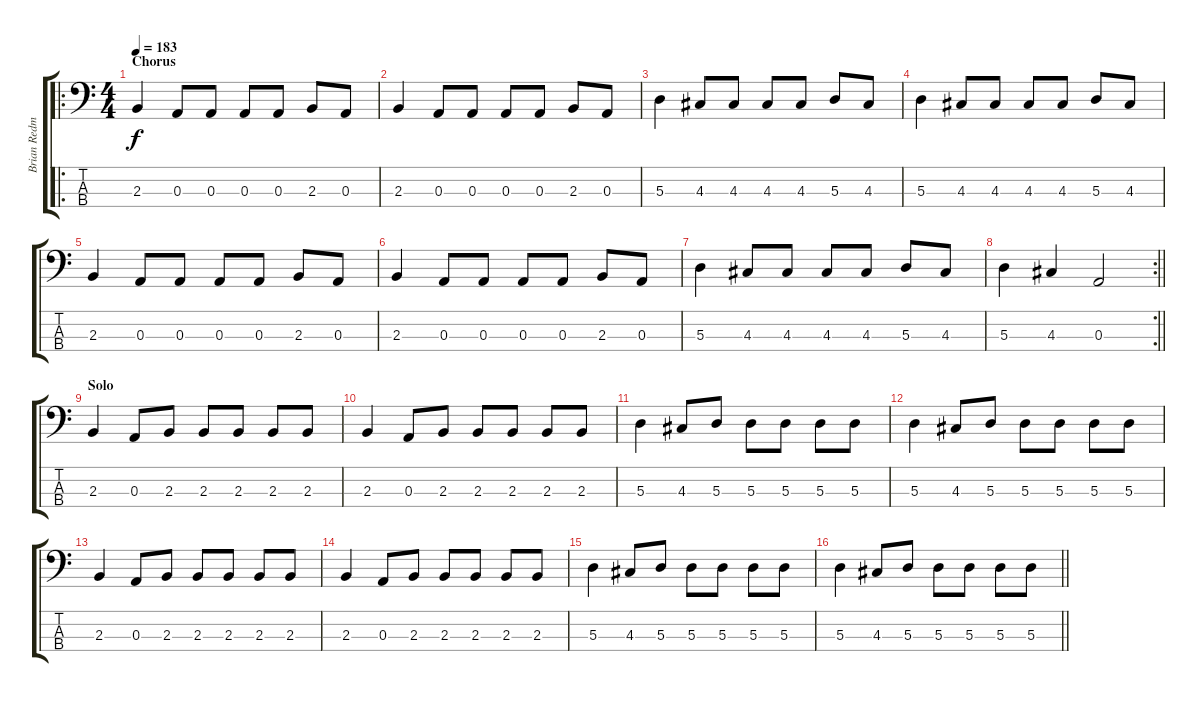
\track ("Brian Redman" "Brian Redm") {instrument electricbassfinger}
\staff {score tabs}
\tuning (G2 D2 A1 E1) {hide}
\ro
\ts (4 4)
\section ("" "Chorus")
\tempo 183
\clef f4
\ks c
2.3.4{dy f} 0.3.8 0.3.8 0.3.8 0.3.8 2.3.8 0.3.8 |
2.3.4 0.3.8 0.3.8 0.3.8 0.3.8 2.3.8 0.3.8 |
5.3.4 4.3.8 4.3.8 4.3.8 4.3.8 5.3.8 4.3.8 |
5.3.4 4.3.8 4.3.8 4.3.8 4.3.8 5.3.8 4.3.8 |
2.3.4 0.3.8 0.3.8 0.3.8 0.3.8 2.3.8 0.3.8 |
2.3.4 0.3.8 0.3.8 0.3.8 0.3.8 2.3.8 0.3.8 |
5.3.4 4.3.8 4.3.8 4.3.8 4.3.8 5.3.8 4.3.8 |
\rc 2
\barLineRight lightlight
5.3.4 4.3.4 0.3.2 |
\section ("" "Solo")
2.3.4 0.3.8 2.3.8 2.3.8 2.3.8 2.3.8 2.3.8 |
2.3.4 0.3.8 2.3.8 2.3.8 2.3.8 2.3.8 2.3.8 |
5.3.4 4.3.8 5.3.8 5.3.8 5.3.8 5.3.8 5.3.8 |
5.3.4 4.3.8 5.3.8 5.3.8 5.3.8 5.3.8 5.3.8 |
2.3.4 0.3.8 2.3.8 2.3.8 2.3.8 2.3.8 2.3.8 |
2.3.4 0.3.8 2.3.8 2.3.8 2.3.8 2.3.8 2.3.8 |
5.3.4 4.3.8 5.3.8 5.3.8 5.3.8 5.3.8 5.3.8 |
\barLineRight lightlight
5.3.4 4.3.8 5.3.8 5.3.8 5.3.8 5.3.8 5.3.8
